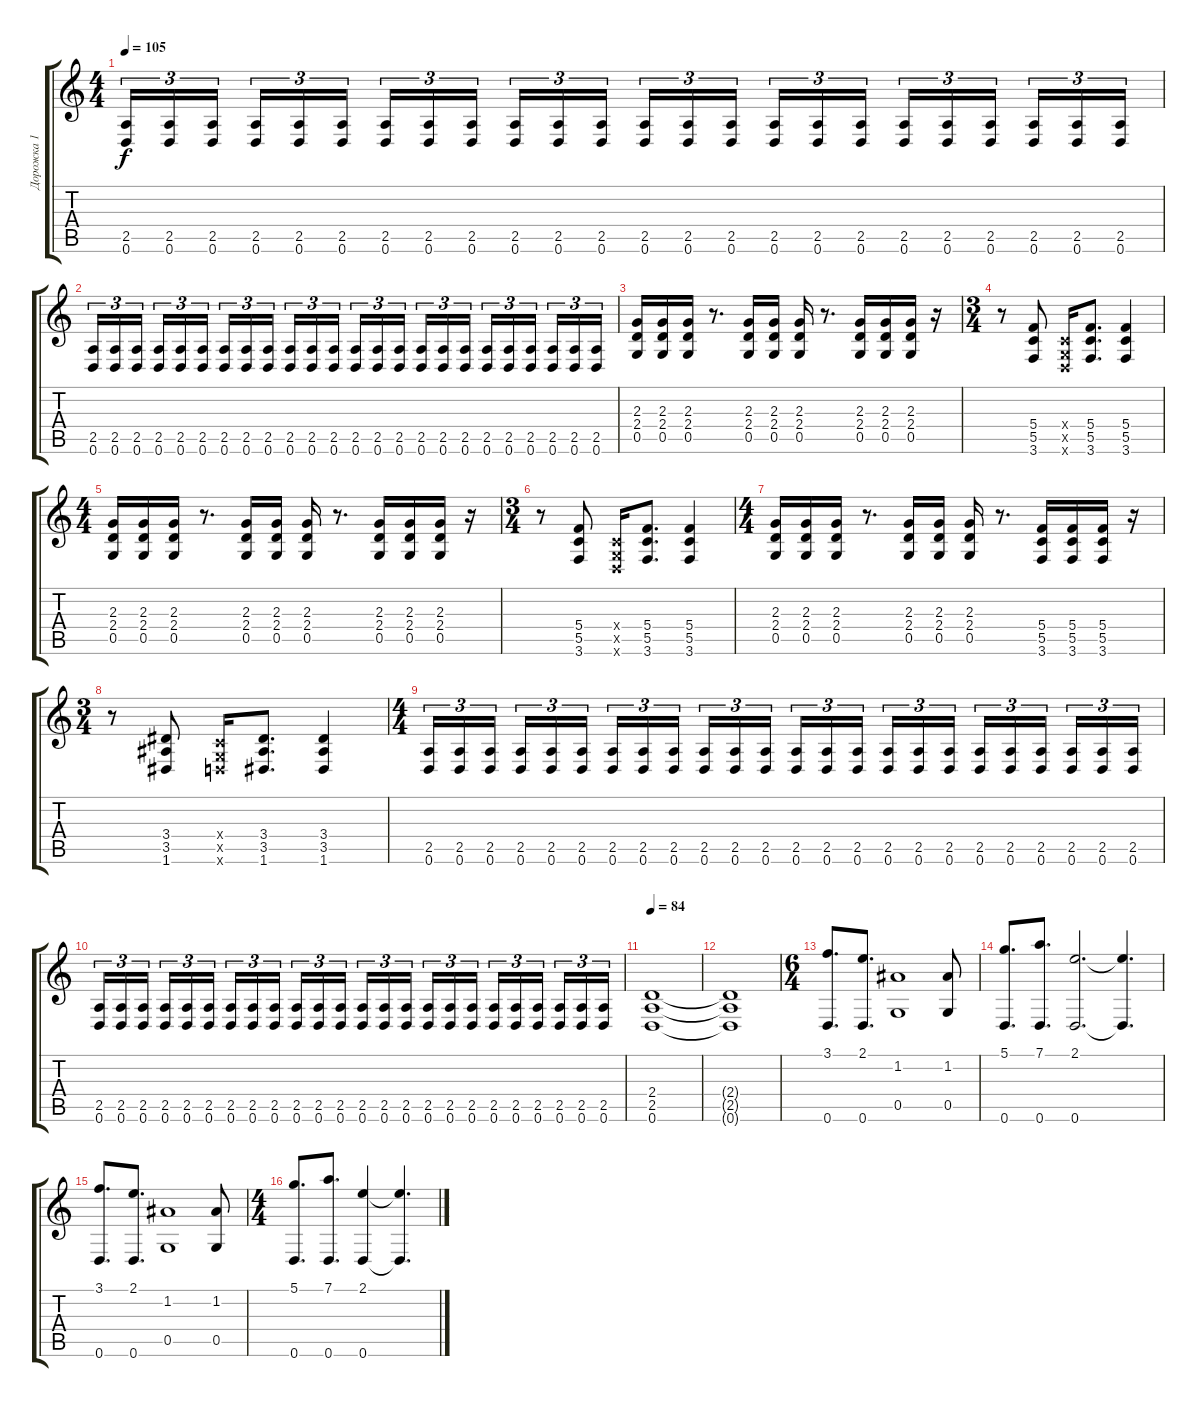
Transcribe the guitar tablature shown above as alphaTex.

\track ("Дорожка 1" "Дорожка 1") {instrument distortionguitar}
\staff {score tabs}
\tuning (D4 A3 F3 C3 G2 D2) {hide}
\ts (4 4)
\tempo 105
\clef g2
\ks c
(2.5 0.6).16{tu (3 2) dy f} (2.5 0.6).16{tu (3 2)} (2.5 0.6).16{tu (3 2) beam splitsecondary} (2.5 0.6).16{tu (3 2)} (2.5 0.6).16{tu (3 2)} (2.5 0.6).16{tu (3 2)} (2.5 0.6).16{tu (3 2)} (2.5 0.6).16{tu (3 2)} (2.5 0.6).16{tu (3 2) beam splitsecondary} (2.5 0.6).16{tu (3 2)} (2.5 0.6).16{tu (3 2)} (2.5 0.6).16{tu (3 2)} (2.5 0.6).16{tu (3 2)} (2.5 0.6).16{tu (3 2)} (2.5 0.6).16{tu (3 2) beam splitsecondary} (2.5 0.6).16{tu (3 2)} (2.5 0.6).16{tu (3 2)} (2.5 0.6).16{tu (3 2)} (2.5 0.6).16{tu (3 2)} (2.5 0.6).16{tu (3 2)} (2.5 0.6).16{tu (3 2) beam splitsecondary} (2.5 0.6).16{tu (3 2)} (2.5 0.6).16{tu (3 2)} (2.5 0.6).16{tu (3 2)} |
(2.5 0.6).16{tu (3 2)} (2.5 0.6).16{tu (3 2)} (2.5 0.6).16{tu (3 2) beam splitsecondary} (2.5 0.6).16{tu (3 2)} (2.5 0.6).16{tu (3 2)} (2.5 0.6).16{tu (3 2)} (2.5 0.6).16{tu (3 2)} (2.5 0.6).16{tu (3 2)} (2.5 0.6).16{tu (3 2) beam splitsecondary} (2.5 0.6).16{tu (3 2)} (2.5 0.6).16{tu (3 2)} (2.5 0.6).16{tu (3 2)} (2.5 0.6).16{tu (3 2)} (2.5 0.6).16{tu (3 2)} (2.5 0.6).16{tu (3 2) beam splitsecondary} (2.5 0.6).16{tu (3 2)} (2.5 0.6).16{tu (3 2)} (2.5 0.6).16{tu (3 2)} (2.5 0.6).16{tu (3 2)} (2.5 0.6).16{tu (3 2)} (2.5 0.6).16{tu (3 2) beam splitsecondary} (2.5 0.6).16{tu (3 2)} (2.5 0.6).16{tu (3 2)} (2.5 0.6).16{tu (3 2)} |
(2.3 2.4 0.5).16 (2.3 2.4 0.5).16 (2.3 2.4 0.5).16 r.8{d} (2.3 2.4 0.5).16 (2.3 2.4 0.5).16 (2.3 2.4 0.5).16 r.8{d} (2.3 2.4 0.5).16 (2.3 2.4 0.5).16 (2.3 2.4 0.5).16 r.16 |
\ts (3 4)
r.8 (5.4 5.5 3.6).8 (0.4{x} 0.5{x} 0.6{x}).16 (5.4 5.5 3.6).8{d} (5.4 5.5 3.6).4 |
\ts (4 4)
(2.3 2.4 0.5).16 (2.3 2.4 0.5).16 (2.3 2.4 0.5).16 r.8{d} (2.3 2.4 0.5).16 (2.3 2.4 0.5).16 (2.3 2.4 0.5).16 r.8{d} (2.3 2.4 0.5).16 (2.3 2.4 0.5).16 (2.3 2.4 0.5).16 r.16 |
\ts (3 4)
r.8 (5.4 5.5 3.6).8 (0.4{x} 0.5{x} 0.6{x}).16 (5.4 5.5 3.6).8{d} (5.4 5.5 3.6).4 |
\ts (4 4)
(2.3 2.4 0.5).16 (2.3 2.4 0.5).16 (2.3 2.4 0.5).16 r.8{d} (2.3 2.4 0.5).16 (2.3 2.4 0.5).16 (2.3 2.4 0.5).16 r.8{d} (5.4 5.5 3.6).16 (5.4 5.5 3.6).16 (5.4 5.5 3.6).16 r.16 |
\ts (3 4)
r.8 (3.4 3.5 1.6).8 (0.4{x} 0.5{x} 0.6{x}).16 (3.4 3.5 1.6).8{d} (3.4 3.5 1.6).4 |
\ts (4 4)
(2.5 0.6).16{tu (3 2)} (2.5 0.6).16{tu (3 2)} (2.5 0.6).16{tu (3 2) beam splitsecondary} (2.5 0.6).16{tu (3 2)} (2.5 0.6).16{tu (3 2)} (2.5 0.6).16{tu (3 2)} (2.5 0.6).16{tu (3 2)} (2.5 0.6).16{tu (3 2)} (2.5 0.6).16{tu (3 2) beam splitsecondary} (2.5 0.6).16{tu (3 2)} (2.5 0.6).16{tu (3 2)} (2.5 0.6).16{tu (3 2)} (2.5 0.6).16{tu (3 2)} (2.5 0.6).16{tu (3 2)} (2.5 0.6).16{tu (3 2) beam splitsecondary} (2.5 0.6).16{tu (3 2)} (2.5 0.6).16{tu (3 2)} (2.5 0.6).16{tu (3 2)} (2.5 0.6).16{tu (3 2)} (2.5 0.6).16{tu (3 2)} (2.5 0.6).16{tu (3 2) beam splitsecondary} (2.5 0.6).16{tu (3 2)} (2.5 0.6).16{tu (3 2)} (2.5 0.6).16{tu (3 2)} |
(2.5 0.6).16{tu (3 2)} (2.5 0.6).16{tu (3 2)} (2.5 0.6).16{tu (3 2) beam splitsecondary} (2.5 0.6).16{tu (3 2)} (2.5 0.6).16{tu (3 2)} (2.5 0.6).16{tu (3 2)} (2.5 0.6).16{tu (3 2)} (2.5 0.6).16{tu (3 2)} (2.5 0.6).16{tu (3 2) beam splitsecondary} (2.5 0.6).16{tu (3 2)} (2.5 0.6).16{tu (3 2)} (2.5 0.6).16{tu (3 2)} (2.5 0.6).16{tu (3 2)} (2.5 0.6).16{tu (3 2)} (2.5 0.6).16{tu (3 2) beam splitsecondary} (2.5 0.6).16{tu (3 2)} (2.5 0.6).16{tu (3 2)} (2.5 0.6).16{tu (3 2)} (2.5 0.6).16{tu (3 2)} (2.5 0.6).16{tu (3 2)} (2.5 0.6).16{tu (3 2) beam splitsecondary} (2.5 0.6).16{tu (3 2)} (2.5 0.6).16{tu (3 2)} (2.5 0.6).16{tu (3 2)} |
\tempo 84
(2.4 2.5 0.6).1 |
(2.4{t} 2.5{t} 0.6{t}).1{volume 0} |
\ts (6 4)
(3.1 0.6).8{d volume 13 instrument acousticguitarsteel} (2.1 0.6).8{d} (1.2 0.5).1 (1.2 0.5).8 |
(5.1 0.6).8{d} (7.1 0.6).8{d} (2.1 0.6).2{d} (2.1{t} 0.6{t}).4{d} |
(3.1 0.6).8{d} (2.1 0.6).8{d} (1.2 0.5).1 (1.2 0.5).8 |
\ts (4 4)
(5.1 0.6).8{d} (7.1 0.6).8{d} (2.1 0.6).4 (2.1{t} 0.6{t}).4{d}
